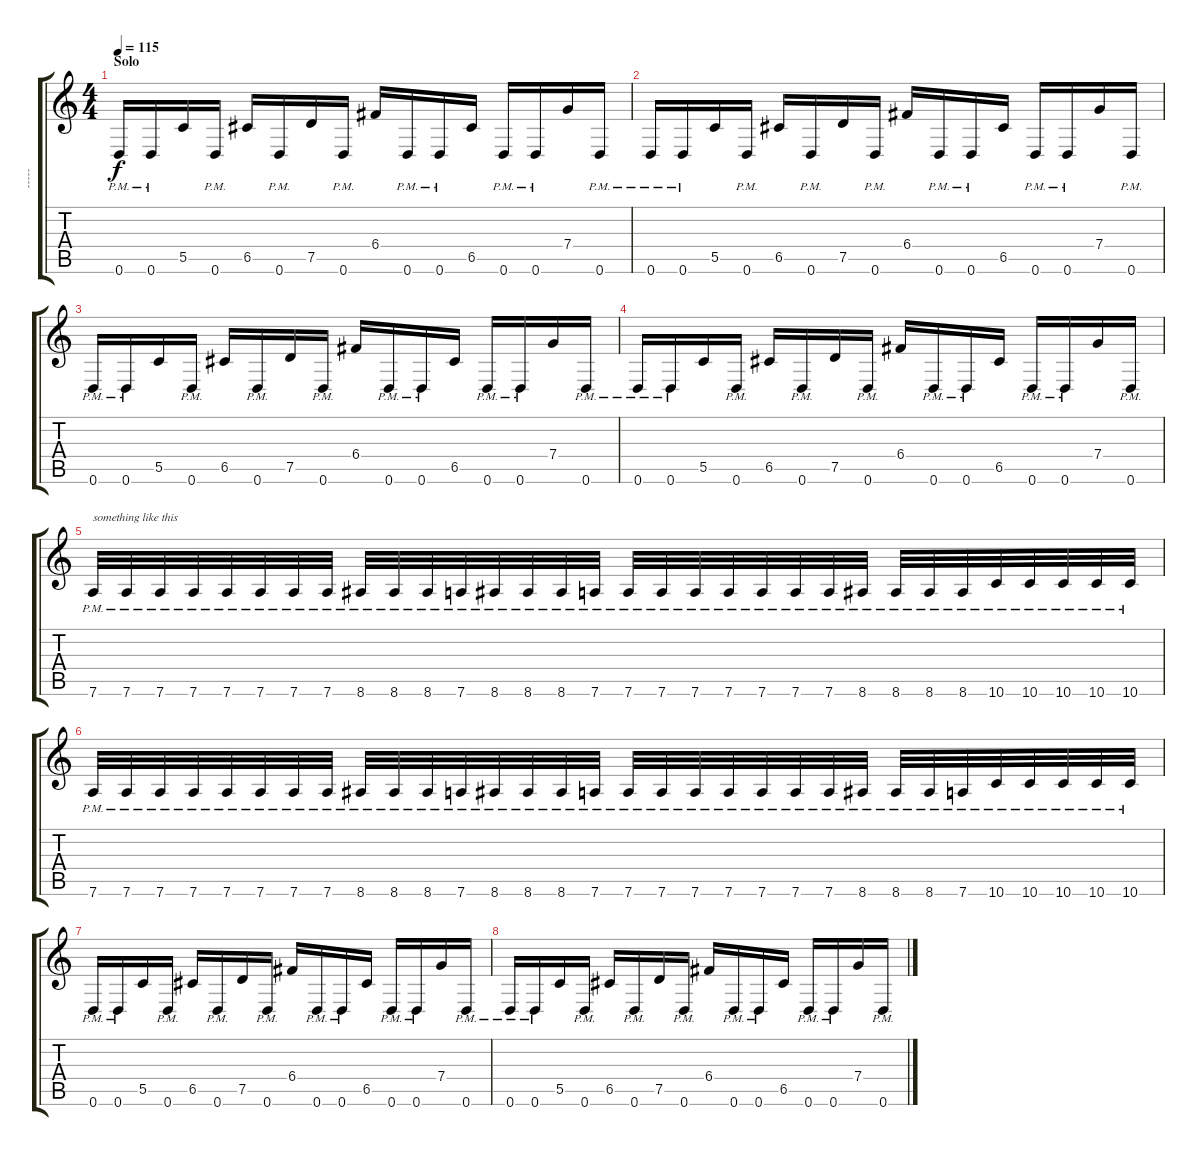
\track ("-----" "-----") {instrument distortionguitar}
\staff {score tabs}
\tuning (D4 A3 F3 C3 G2 D2) {hide}
\ts (4 4)
\section ("" "Solo")
\tempo 115
\clef g2
\ks c
0.6{pm}.16{dy f} 0.6{pm}.16 5.5.16 0.6{pm}.16 6.5.16 0.6{pm}.16 7.5.16 0.6{pm}.16 6.4.16 0.6{pm}.16 0.6{pm}.16 6.5.16 0.6{pm}.16 0.6{pm}.16 7.4.16 0.6{pm}.16 |
0.6{pm}.16 0.6{pm}.16 5.5.16 0.6{pm}.16 6.5.16 0.6{pm}.16 7.5.16 0.6{pm}.16 6.4.16 0.6{pm}.16 0.6{pm}.16 6.5.16 0.6{pm}.16 0.6{pm}.16 7.4.16 0.6{pm}.16 |
0.6{pm}.16 0.6{pm}.16 5.5.16 0.6{pm}.16 6.5.16 0.6{pm}.16 7.5.16 0.6{pm}.16 6.4.16 0.6{pm}.16 0.6{pm}.16 6.5.16 0.6{pm}.16 0.6{pm}.16 7.4.16 0.6{pm}.16 |
0.6{pm}.16 0.6{pm}.16 5.5.16 0.6{pm}.16 6.5.16 0.6{pm}.16 7.5.16 0.6{pm}.16 6.4.16 0.6{pm}.16 0.6{pm}.16 6.5.16 0.6{pm}.16 0.6{pm}.16 7.4.16 0.6{pm}.16 |
7.6{pm}.32{txt "something like this"} 7.6{pm}.32 7.6{pm}.32 7.6{pm}.32 7.6{pm}.32 7.6{pm}.32 7.6{pm}.32 7.6{pm}.32 8.6{pm}.32 8.6{pm}.32 8.6{pm}.32 7.6{pm}.32 8.6{pm}.32 8.6{pm}.32 8.6{pm}.32 7.6{pm}.32 7.6{pm}.32 7.6{pm}.32 7.6{pm}.32 7.6{pm}.32 7.6{pm}.32 7.6{pm}.32 7.6{pm}.32 8.6{pm}.32 8.6{pm}.32 8.6{pm}.32 8.6{pm}.32 10.6{pm}.32 10.6{pm}.32 10.6{pm}.32 10.6{pm}.32 10.6{pm}.32 |
7.6{pm}.32 7.6{pm}.32 7.6{pm}.32 7.6{pm}.32 7.6{pm}.32 7.6{pm}.32 7.6{pm}.32 7.6{pm}.32 8.6{pm}.32 8.6{pm}.32 8.6{pm}.32 7.6{pm}.32 8.6{pm}.32 8.6{pm}.32 8.6{pm}.32 7.6{pm}.32 7.6{pm}.32 7.6{pm}.32 7.6{pm}.32 7.6{pm}.32 7.6{pm}.32 7.6{pm}.32 7.6{pm}.32 8.6{pm}.32 8.6{pm}.32 8.6{pm}.32 7.6{pm}.32 10.6{pm}.32 10.6{pm}.32 10.6{pm}.32 10.6{pm}.32 10.6{pm}.32 |
0.6{pm}.16 0.6{pm}.16 5.5.16 0.6{pm}.16 6.5.16 0.6{pm}.16 7.5.16 0.6{pm}.16 6.4.16 0.6{pm}.16 0.6{pm}.16 6.5.16 0.6{pm}.16 0.6{pm}.16 7.4.16 0.6{pm}.16 |
0.6{pm}.16 0.6{pm}.16 5.5.16 0.6{pm}.16 6.5.16 0.6{pm}.16 7.5.16 0.6{pm}.16 6.4.16 0.6{pm}.16 0.6{pm}.16 6.5.16 0.6{pm}.16 0.6{pm}.16 7.4.16 0.6{pm}.16
